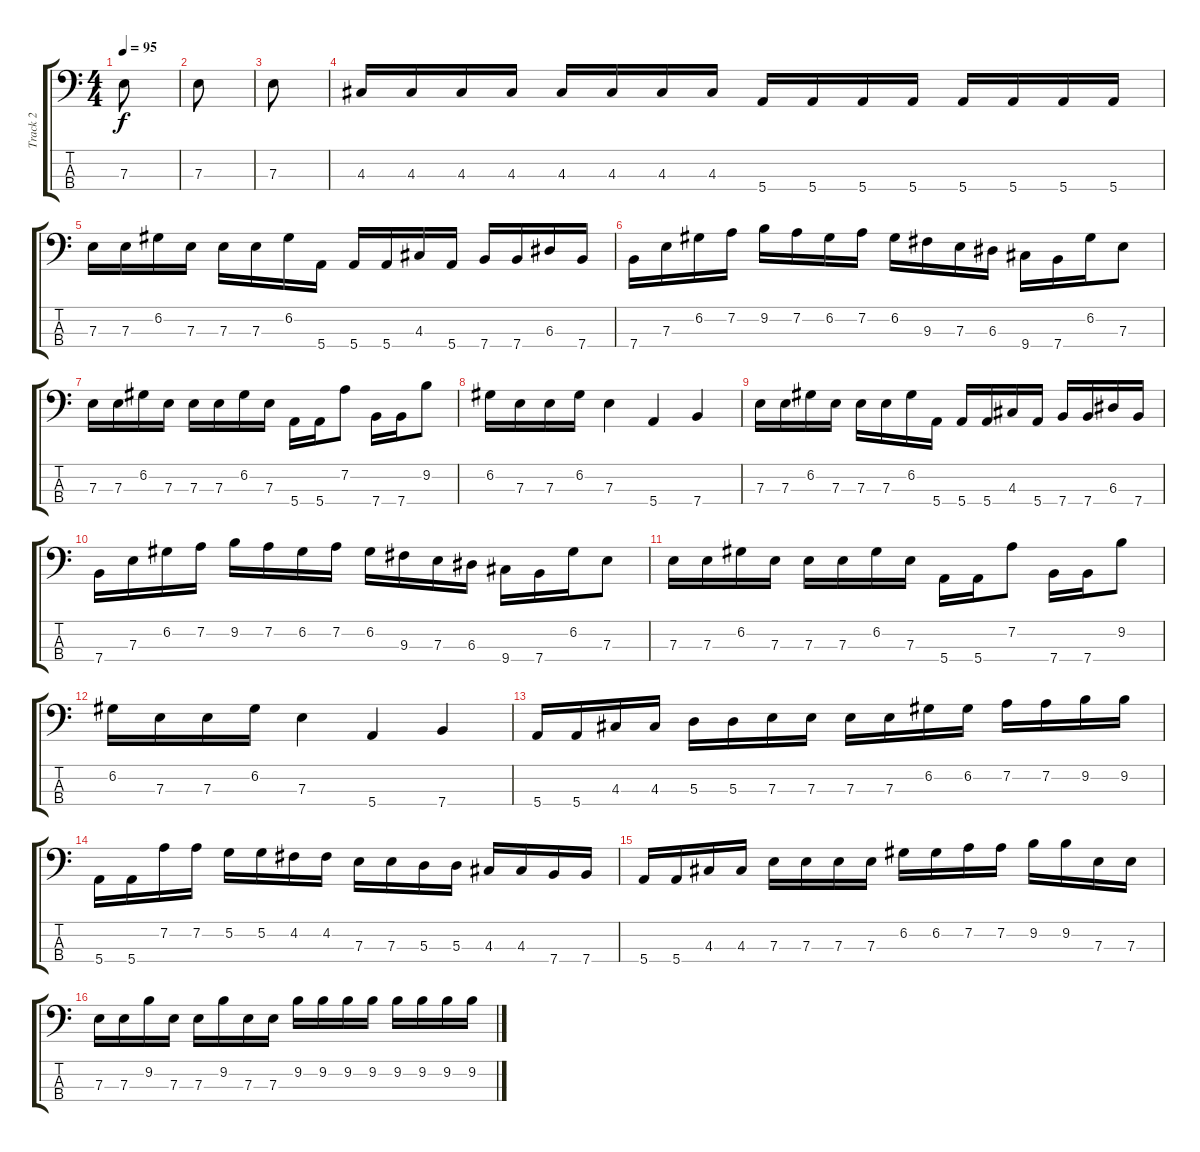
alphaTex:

\track ("Track 2" "Track 2") {instrument electricbasspick}
\staff {score tabs}
\tuning (G2 D2 A1 E1) {hide}
\ts (4 4)
\tempo 95
\clef f4
\ks c
7.3.8{dy f instrument electricbasspick} |
7.3.8 |
7.3.8 |
4.3.16 4.3.16 4.3.16 4.3.16 4.3.16 4.3.16 4.3.16 4.3.16 5.4.16 5.4.16 5.4.16 5.4.16 5.4.16 5.4.16 5.4.16 5.4.16 |
7.3.16 7.3.16 6.2.16 7.3.16 7.3.16 7.3.16 6.2.16 5.4.16 5.4.16 5.4.16 4.3.16 5.4.16 7.4.16 7.4.16 6.3.16 7.4.16 |
7.4.16 7.3.16 6.2.16 7.2.16 9.2.16 7.2.16 6.2.16 7.2.16 6.2.16 9.3.16 7.3.16 6.3.16 9.4.16 7.4.16 6.2.16 7.3.8 |
7.3.16 7.3.16 6.2.16 7.3.16 7.3.16 7.3.16 6.2.16 7.3.16 5.4.16 5.4.16 7.2.8 7.4.16 7.4.16 9.2.8 |
6.2.16 7.3.16 7.3.16 6.2.16 7.3.4 5.4.4 7.4.4 |
7.3.16 7.3.16 6.2.16 7.3.16 7.3.16 7.3.16 6.2.16 5.4.16 5.4.16 5.4.16 4.3.16 5.4.16 7.4.16 7.4.16 6.3.16 7.4.16 |
7.4.16 7.3.16 6.2.16 7.2.16 9.2.16 7.2.16 6.2.16 7.2.16 6.2.16 9.3.16 7.3.16 6.3.16 9.4.16 7.4.16 6.2.16 7.3.8 |
7.3.16 7.3.16 6.2.16 7.3.16 7.3.16 7.3.16 6.2.16 7.3.16 5.4.16 5.4.16 7.2.8 7.4.16 7.4.16 9.2.8 |
6.2.16 7.3.16 7.3.16 6.2.16 7.3.4 5.4.4 7.4.4 |
5.4.16 5.4.16 4.3.16 4.3.16 5.3.16 5.3.16 7.3.16 7.3.16 7.3.16 7.3.16 6.2.16 6.2.16 7.2.16 7.2.16 9.2.16 9.2.16 |
5.4.16 5.4.16 7.2.16 7.2.16 5.2.16 5.2.16 4.2.16 4.2.16 7.3.16 7.3.16 5.3.16 5.3.16 4.3.16 4.3.16 7.4.16 7.4.16 |
5.4.16 5.4.16 4.3.16 4.3.16 7.3.16 7.3.16 7.3.16 7.3.16 6.2.16 6.2.16 7.2.16 7.2.16 9.2.16 9.2.16 7.3.16 7.3.16 |
7.3.16 7.3.16 9.2.16 7.3.16 7.3.16 9.2.16 7.3.16 7.3.16 9.2.16 9.2.16 9.2.16 9.2.16 9.2.16 9.2.16 9.2.16 9.2.16
